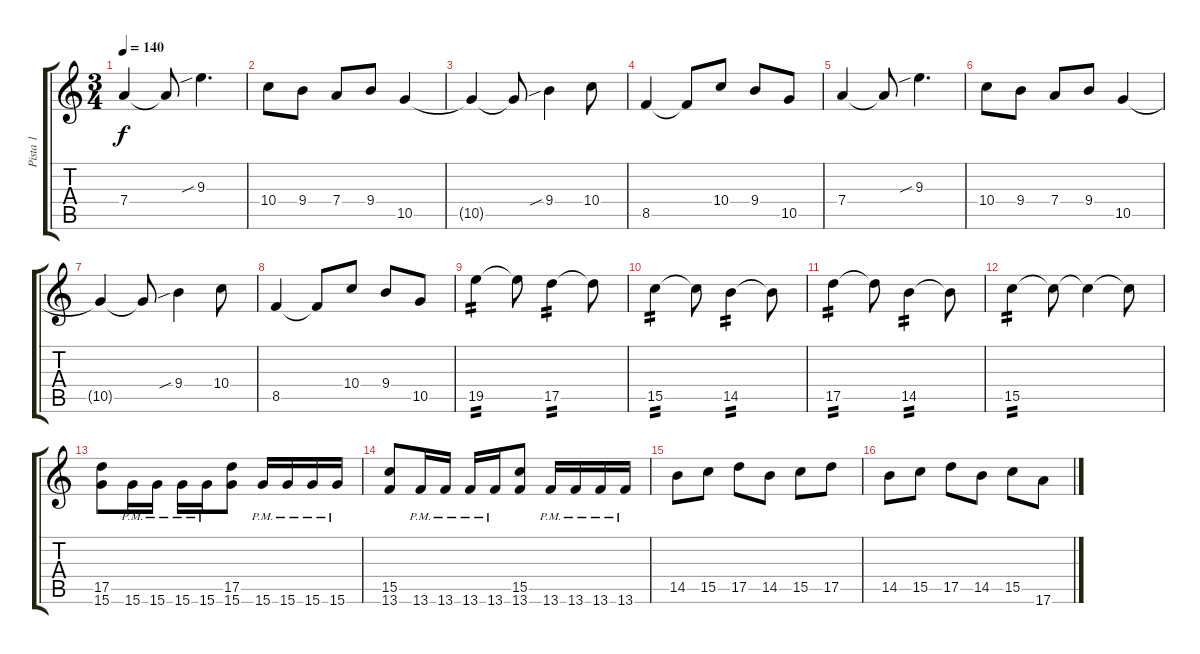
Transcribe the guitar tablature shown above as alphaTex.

\track ("Pista 1" "Pista 1") {instrument distortionguitar}
\staff {score tabs}
\tuning (E4 B3 G3 D3 A2 E2) {hide}
\ts (3 4)
\tempo 140
\clef g2
\ks c
7.4.4{dy f instrument distortionguitar} 7.4{t}.8 9.3{sib}.4{d} |
10.4.8 9.4.8 7.4.8 9.4.8 10.5.4 |
10.5{t}.4 10.5{t}.8 9.4{sib}.4 10.4.8 |
8.5.4 8.5{t}.8 10.4.8 9.4.8 10.5.8 |
7.4.4 7.4{t}.8 9.3{sib}.4{d} |
10.4.8 9.4.8 7.4.8 9.4.8 10.5.4 |
10.5{t}.4 10.5{t}.8 9.4{sib}.4 10.4.8 |
8.5.4 8.5{t}.8 10.4.8 9.4.8 10.5.8 |
19.5.4{tp 2 instrument distortionguitar} 19.5{t}.8 17.5.4{tp 2} 17.5{t}.8 |
15.5.4{tp 2} 15.5{t}.8 14.5.4{tp 2} 14.5{t}.8 |
17.5.4{tp 2} 17.5{t}.8 14.5.4{tp 2} 14.5{t}.8 |
15.5.4{tp 2} 15.5{t}.8 15.5{t}.4 15.5{t}.8 |
(17.5 15.6).8 15.6{pm}.16 15.6{pm}.16 15.6{pm}.16 15.6{pm}.16 (17.5 15.6).8 15.6{pm}.16 15.6{pm}.16 15.6{pm}.16 15.6{pm}.16 |
(15.5 13.6).8 13.6{pm}.16 13.6{pm}.16 13.6{pm}.16 13.6{pm}.16 (15.5 13.6).8 13.6{pm}.16 13.6{pm}.16 13.6{pm}.16 13.6{pm}.16 |
14.5.8 15.5.8 17.5.8 14.5.8 15.5.8 17.5.8 |
14.5.8 15.5.8 17.5.8 14.5.8 15.5.8 17.6.8
